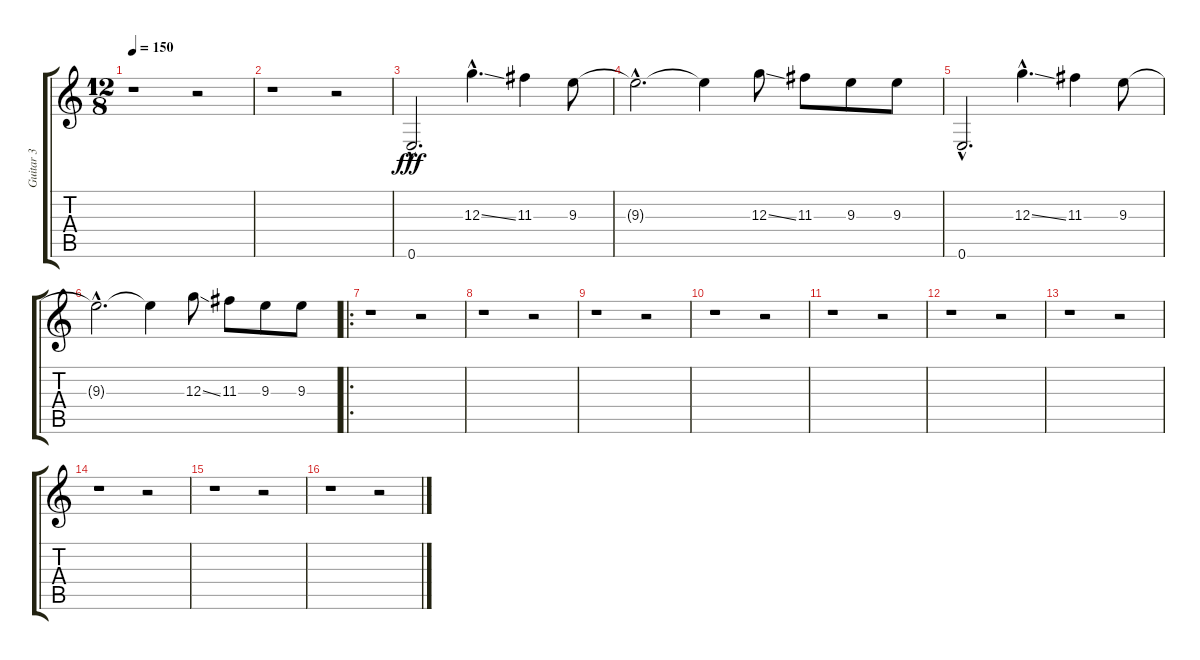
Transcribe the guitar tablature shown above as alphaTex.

\track ("Guitar 3" "Guitar 3") {instrument distortionguitar}
\staff {score tabs}
\tuning (E4 B3 G3 D3 A2 E2) {hide}
\ts (12 8)
\tempo 150
\clef g2
\ks c
r.1{dy fff} r.2 |
r.1 r.2 |
0.6{hac}.2{d} 12.3{ss hac}.4{d} 11.3.4 9.3.8 |
9.3{hac t}.2{d} 9.3{t}.4 12.3{ss}.8 11.3.8 9.3.8 9.3.8 |
0.6{hac}.2{d} 12.3{ss hac}.4{d} 11.3.4 9.3.8 |
9.3{hac t}.2{d} 9.3{t}.4 12.3{ss}.8 11.3.8 9.3.8 9.3.8 |
\ro
r.1 r.2 |
r.1 r.2 |
r.1 r.2 |
r.1 r.2 |
r.1 r.2 |
r.1 r.2 |
r.1 r.2 |
r.1 r.2 |
r.1 r.2 |
r.1 r.2
